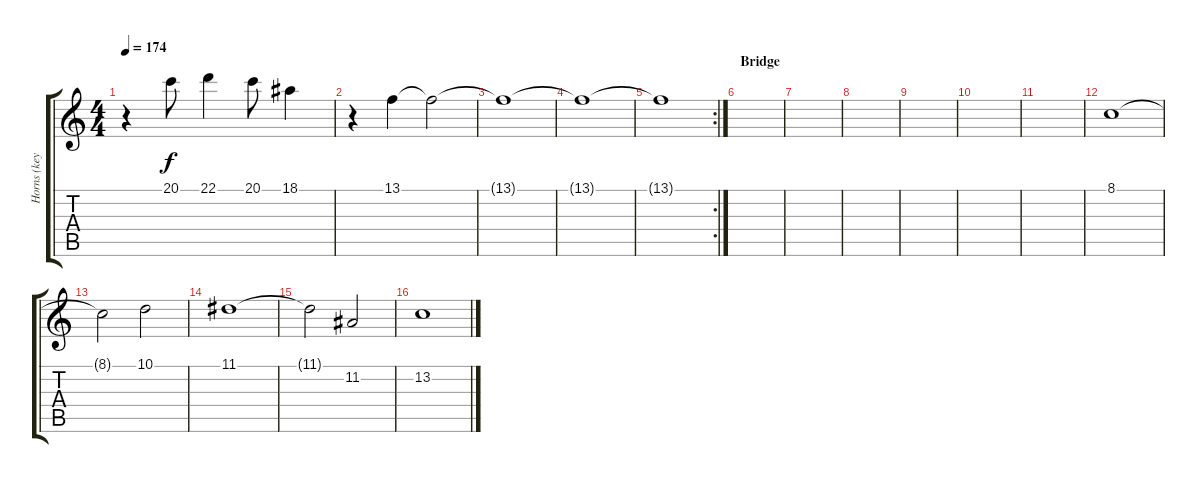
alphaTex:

\track ("Horns (keyboards)" "Horns (key") {instrument brasssection}
\staff {score tabs}
\tuning (E4 B3 G3 D3 A2 E2) {hide}
\ts (4 4)
\tempo 174
\clef g2
\ks c
r.4{dy f} 20.1.8 22.1.4 20.1.8 18.1.4 |
r.4 13.1.4{volume 9} 13.1{t}.2 |
13.1{t}.1{volume 16} |
13.1{t}.1 |
\rc 2
13.1{t}.1 |
\section ("" "Bridge")
|
|
|
|
|
|
8.1.1{volume 16} |
8.1{t}.2 10.1.2 |
11.1.1 |
11.1{t}.2 11.2.2 |
13.2.1
